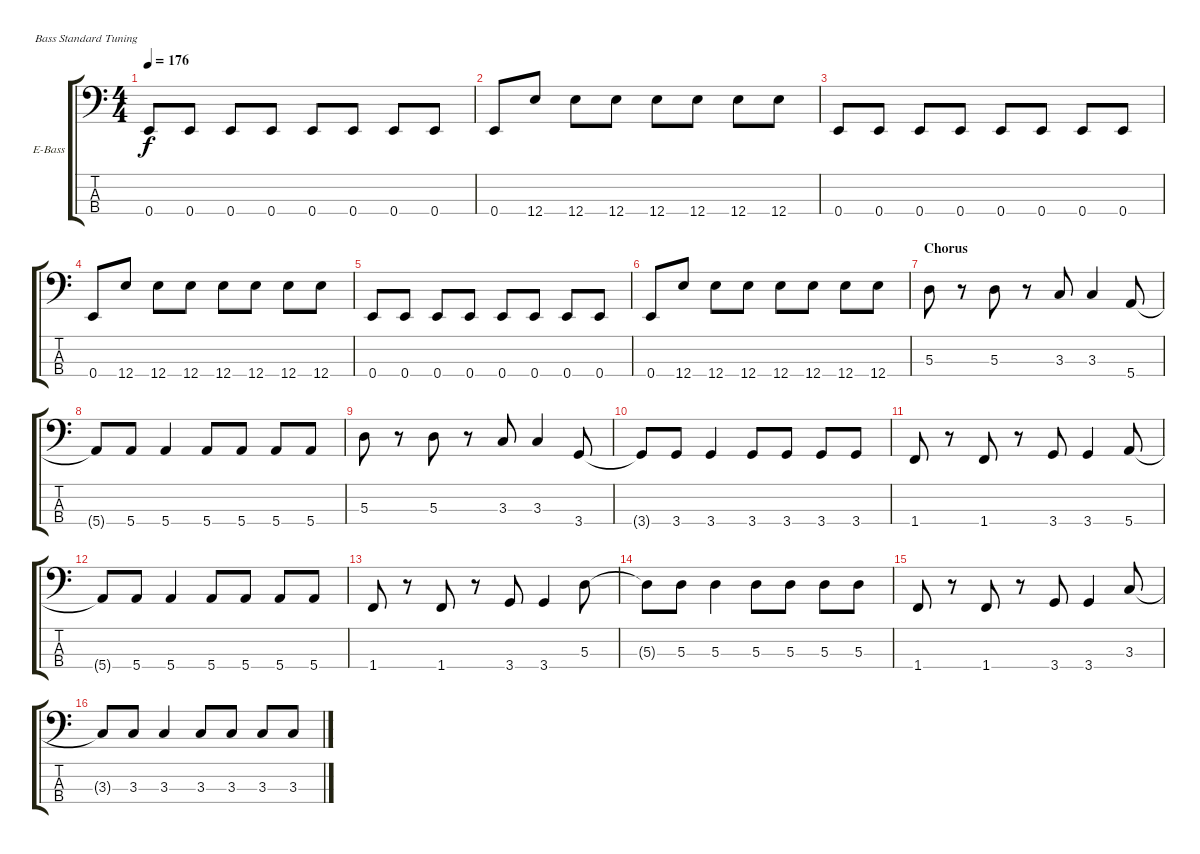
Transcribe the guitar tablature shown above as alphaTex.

\defaultSystemsLayout 4
\bracketExtendMode groupsimilarinstruments
\firstSystemTrackNameOrientation horizontal
\otherSystemsTrackNameOrientation horizontal
\track ("Electric Bass" "E-Bass") {instrument electricbassfinger}
\staff {score tabs}
\tuning (G2 D2 A1 E1)
\ts (4 4)
\tempo 176
\clef f4
\ks c
0.4.8{dy f} 0.4.8 0.4.8 0.4.8 0.4.8 0.4.8 0.4.8 0.4.8 |
0.4.8 12.4.8 12.4.8 12.4.8 12.4.8 12.4.8 12.4.8 12.4.8 |
0.4.8 0.4.8 0.4.8 0.4.8 0.4.8 0.4.8 0.4.8 0.4.8 |
0.4.8 12.4.8 12.4.8 12.4.8 12.4.8 12.4.8 12.4.8 12.4.8 |
0.4.8 0.4.8 0.4.8 0.4.8 0.4.8 0.4.8 0.4.8 0.4.8 |
0.4.8 12.4.8 12.4.8 12.4.8 12.4.8 12.4.8 12.4.8 12.4.8 |
\section ("" "Chorus")
5.3.8 r.8 5.3.8 r.8 3.3.8 3.3.4 5.4.8 |
5.4{t}.8 5.4.8 5.4.4 5.4.8 5.4.8 5.4.8 5.4.8 |
5.3.8 r.8 5.3.8 r.8 3.3.8 3.3.4 3.4.8 |
3.4{t}.8 3.4.8 3.4.4 3.4.8 3.4.8 3.4.8 3.4.8 |
1.4.8 r.8 1.4.8 r.8 3.4.8 3.4.4 5.4.8 |
5.4{t}.8 5.4.8 5.4.4 5.4.8 5.4.8 5.4.8 5.4.8 |
1.4.8 r.8 1.4.8 r.8 3.4.8 3.4.4 5.3.8 |
5.3{t}.8 5.3.8 5.3.4 5.3.8 5.3.8 5.3.8 5.3.8 |
1.4.8 r.8 1.4.8 r.8 3.4.8 3.4.4 3.3.8 |
3.3{t}.8 3.3.8 3.3.4 3.3.8 3.3.8 3.3.8 3.3.8
